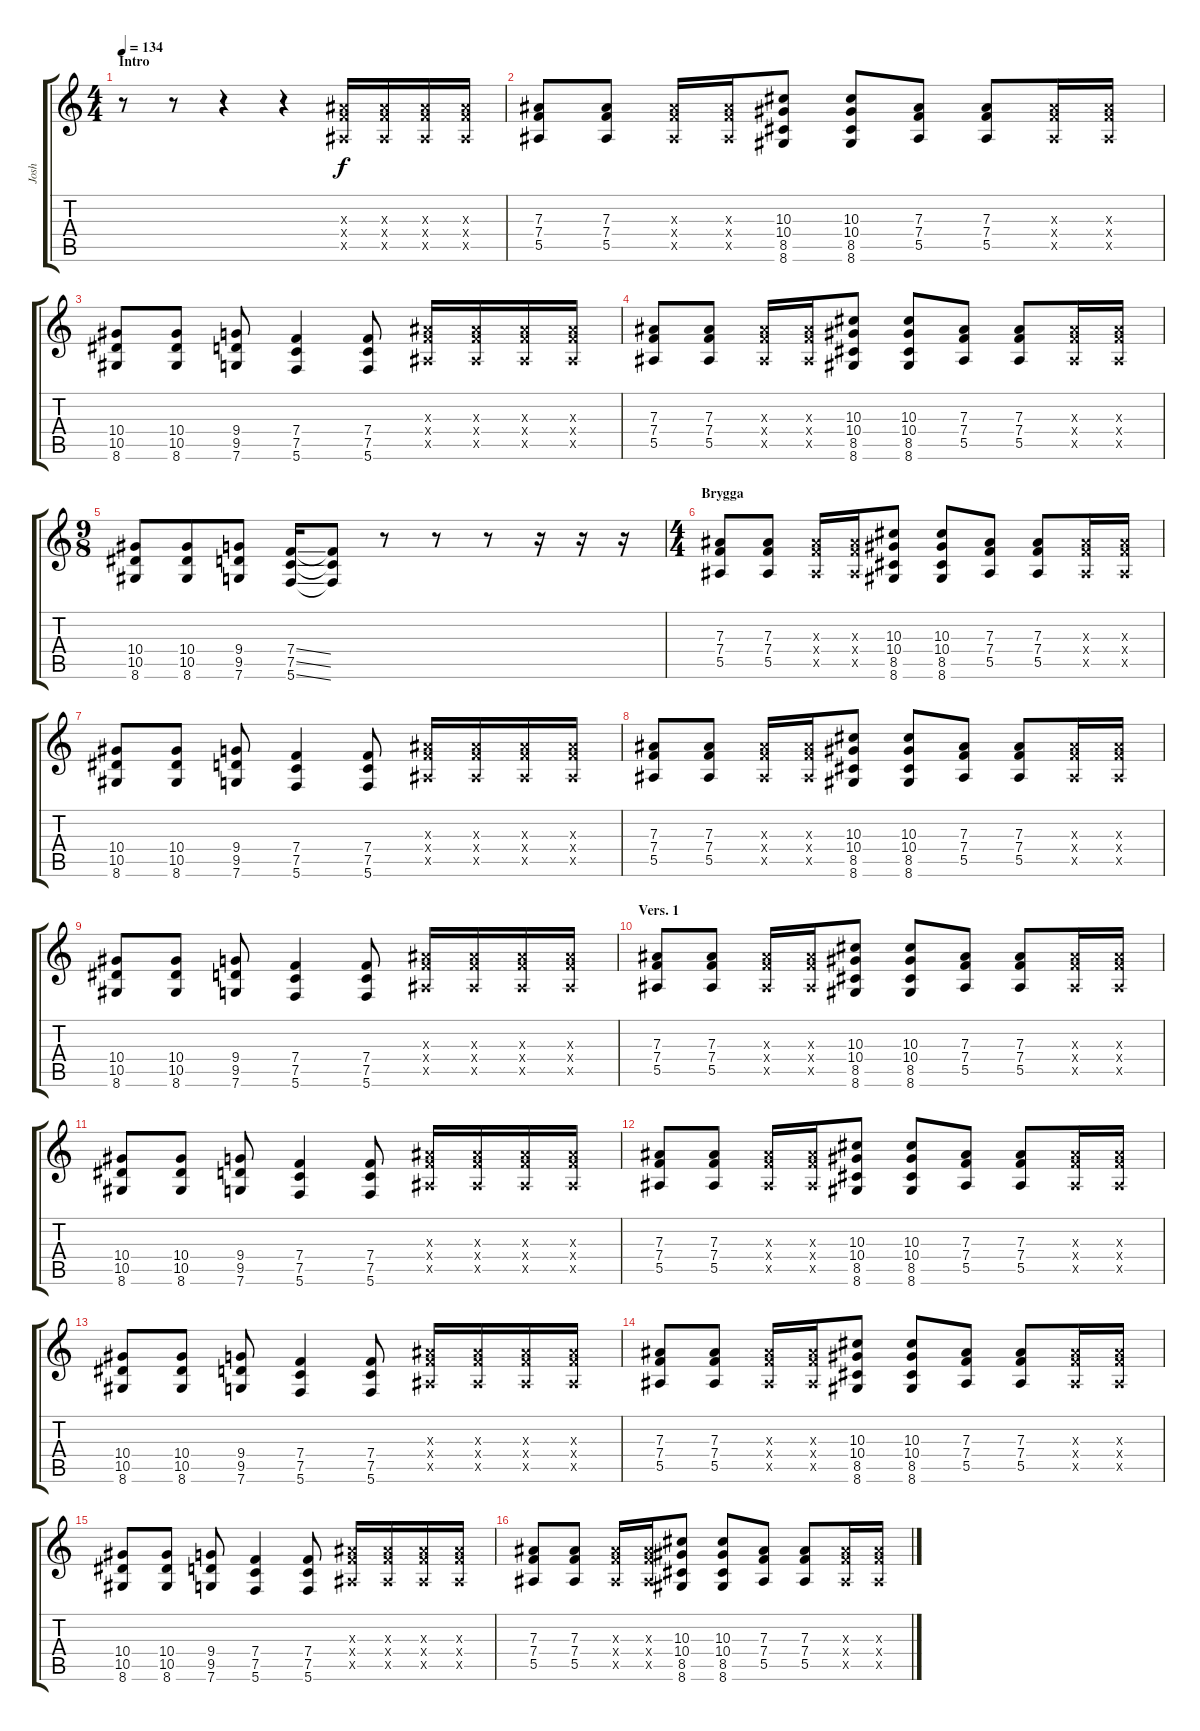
\track ("Josh" "Josh") {instrument overdrivenguitar}
\staff {score tabs}
\tuning (C4 G3 Eb3 Bb2 F2 C2) {hide}
\ts (4 4)
\section ("" "Intro")
\tempo 134
\clef g2
\ks c
r.8{dy f instrument overdrivenguitar} r.8 r.4 r.4 (7.3{x} 7.4{x} 5.5{x}).16 (7.3{x} 7.4{x} 5.5{x}).16 (7.3{x} 7.4{x} 5.5{x}).16 (7.3{x} 7.4{x} 5.5{x}).16 |
(7.3 7.4 5.5).8 (7.3 7.4 5.5).8 (7.3{x} 7.4{x} 5.5{x}).16 (7.3{x} 7.4{x} 5.5{x}).16 (10.3 10.4 8.5 8.6).8 (10.3 10.4 8.5 8.6).8 (7.3 7.4 5.5).8 (7.3 7.4 5.5).8 (7.3{x} 7.4{x} 5.5{x}).16 (7.3{x} 7.4{x} 5.5{x}).16 |
(10.4 10.5 8.6).8 (10.4 10.5 8.6).8 (9.4 9.5 7.6).8 (7.4 7.5 5.6).4 (7.4 7.5 5.6).8 (7.3{x} 7.4{x} 5.5{x}).16 (7.3{x} 7.4{x} 5.5{x}).16 (7.3{x} 7.4{x} 5.5{x}).16 (7.3{x} 7.4{x} 5.5{x}).16 |
(7.3 7.4 5.5).8 (7.3 7.4 5.5).8 (7.3{x} 7.4{x} 5.5{x}).16 (7.3{x} 7.4{x} 5.5{x}).16 (10.3 10.4 8.5 8.6).8 (10.3 10.4 8.5 8.6).8 (7.3 7.4 5.5).8 (7.3 7.4 5.5).8 (7.3{x} 7.4{x} 5.5{x}).16 (7.3{x} 7.4{x} 5.5{x}).16 |
\ts (9 8)
(10.4 10.5 8.6).8 (10.4 10.5 8.6).8 (9.4 9.5 7.6).8 (7.4{ss} 7.5{ss} 5.6{ss}).16 (7.4{t} 7.5{t} 5.6{t}).8 r.8 r.8 r.8 r.16 r.16 r.16 |
\ts (4 4)
\section ("" "Brygga")
(7.3 7.4 5.5).8 (7.3 7.4 5.5).8 (7.3{x} 7.4{x} 5.5{x}).16 (7.3{x} 7.4{x} 5.5{x}).16 (10.3 10.4 8.5 8.6).8 (10.3 10.4 8.5 8.6).8 (7.3 7.4 5.5).8 (7.3 7.4 5.5).8 (7.3{x} 7.4{x} 5.5{x}).16 (7.3{x} 7.4{x} 5.5{x}).16 |
(10.4 10.5 8.6).8 (10.4 10.5 8.6).8 (9.4 9.5 7.6).8 (7.4 7.5 5.6).4 (7.4 7.5 5.6).8 (7.3{x} 7.4{x} 5.5{x}).16 (7.3{x} 7.4{x} 5.5{x}).16 (7.3{x} 7.4{x} 5.5{x}).16 (7.3{x} 7.4{x} 5.5{x}).16 |
(7.3 7.4 5.5).8 (7.3 7.4 5.5).8 (7.3{x} 7.4{x} 5.5{x}).16 (7.3{x} 7.4{x} 5.5{x}).16 (10.3 10.4 8.5 8.6).8 (10.3 10.4 8.5 8.6).8 (7.3 7.4 5.5).8 (7.3 7.4 5.5).8 (7.3{x} 7.4{x} 5.5{x}).16 (7.3{x} 7.4{x} 5.5{x}).16 |
(10.4 10.5 8.6).8 (10.4 10.5 8.6).8 (9.4 9.5 7.6).8 (7.4 7.5 5.6).4 (7.4 7.5 5.6).8 (7.3{x} 7.4{x} 5.5{x}).16 (7.3{x} 7.4{x} 5.5{x}).16 (7.3{x} 7.4{x} 5.5{x}).16 (7.3{x} 7.4{x} 5.5{x}).16 |
\section ("" "Vers. 1")
(7.3 7.4 5.5).8 (7.3 7.4 5.5).8 (7.3{x} 7.4{x} 5.5{x}).16 (7.3{x} 7.4{x} 5.5{x}).16 (10.3 10.4 8.5 8.6).8 (10.3 10.4 8.5 8.6).8 (7.3 7.4 5.5).8 (7.3 7.4 5.5).8 (7.3{x} 7.4{x} 5.5{x}).16 (7.3{x} 7.4{x} 5.5{x}).16 |
(10.4 10.5 8.6).8 (10.4 10.5 8.6).8 (9.4 9.5 7.6).8 (7.4 7.5 5.6).4 (7.4 7.5 5.6).8 (7.3{x} 7.4{x} 5.5{x}).16 (7.3{x} 7.4{x} 5.5{x}).16 (7.3{x} 7.4{x} 5.5{x}).16 (7.3{x} 7.4{x} 5.5{x}).16 |
(7.3 7.4 5.5).8 (7.3 7.4 5.5).8 (7.3{x} 7.4{x} 5.5{x}).16 (7.3{x} 7.4{x} 5.5{x}).16 (10.3 10.4 8.5 8.6).8 (10.3 10.4 8.5 8.6).8 (7.3 7.4 5.5).8 (7.3 7.4 5.5).8 (7.3{x} 7.4{x} 5.5{x}).16 (7.3{x} 7.4{x} 5.5{x}).16 |
(10.4 10.5 8.6).8 (10.4 10.5 8.6).8 (9.4 9.5 7.6).8 (7.4 7.5 5.6).4 (7.4 7.5 5.6).8 (7.3{x} 7.4{x} 5.5{x}).16 (7.3{x} 7.4{x} 5.5{x}).16 (7.3{x} 7.4{x} 5.5{x}).16 (7.3{x} 7.4{x} 5.5{x}).16 |
(7.3 7.4 5.5).8 (7.3 7.4 5.5).8 (7.3{x} 7.4{x} 5.5{x}).16 (7.3{x} 7.4{x} 5.5{x}).16 (10.3 10.4 8.5 8.6).8 (10.3 10.4 8.5 8.6).8 (7.3 7.4 5.5).8 (7.3 7.4 5.5).8 (7.3{x} 7.4{x} 5.5{x}).16 (7.3{x} 7.4{x} 5.5{x}).16 |
(10.4 10.5 8.6).8 (10.4 10.5 8.6).8 (9.4 9.5 7.6).8 (7.4 7.5 5.6).4 (7.4 7.5 5.6).8 (7.3{x} 7.4{x} 5.5{x}).16 (7.3{x} 7.4{x} 5.5{x}).16 (7.3{x} 7.4{x} 5.5{x}).16 (7.3{x} 7.4{x} 5.5{x}).16 |
(7.3 7.4 5.5).8 (7.3 7.4 5.5).8 (7.3{x} 7.4{x} 5.5{x}).16 (7.3{x} 7.4{x} 5.5{x}).16 (10.3 10.4 8.5 8.6).8 (10.3 10.4 8.5 8.6).8 (7.3 7.4 5.5).8 (7.3 7.4 5.5).8 (7.3{x} 7.4{x} 5.5{x}).16 (7.3{x} 7.4{x} 5.5{x}).16
